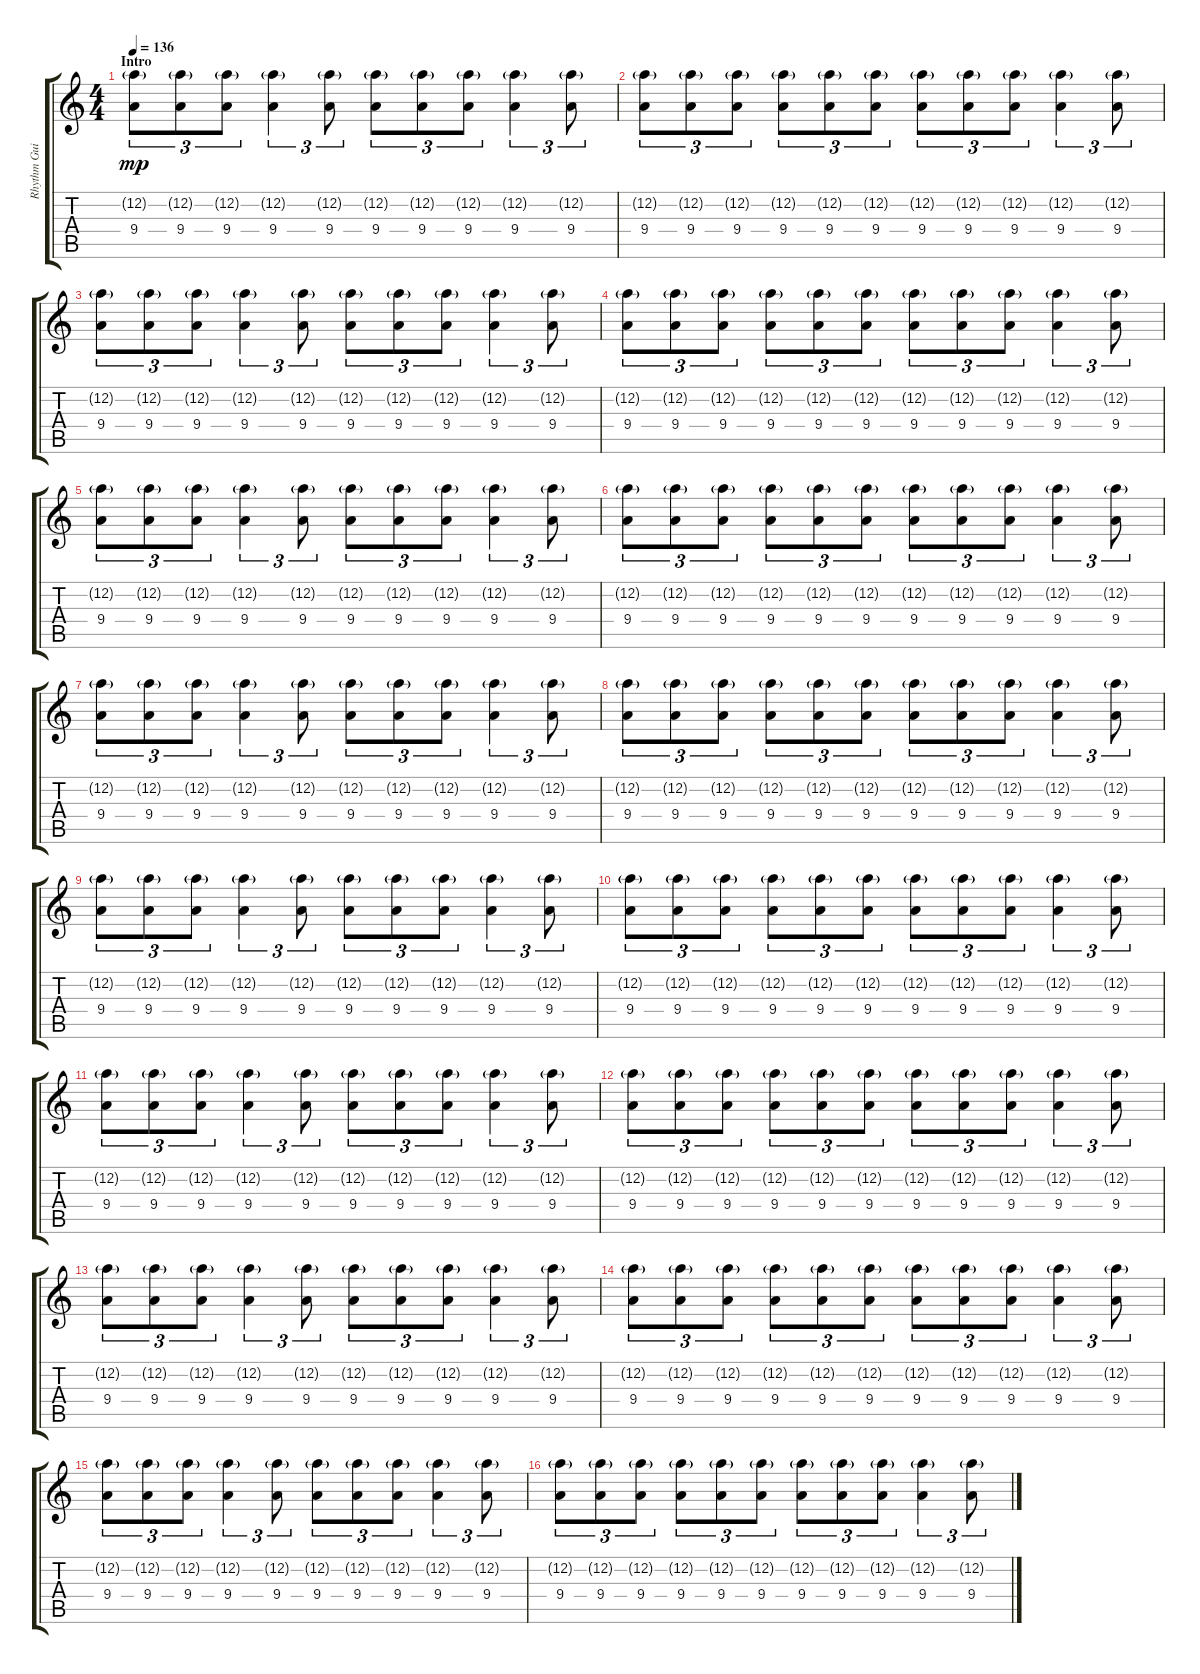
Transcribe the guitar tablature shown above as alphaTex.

\track ("Rhythm Guitar - Right" "Rhythm Gui") {instrument overdrivenguitar}
\staff {score tabs}
\tuning (D4 A3 F3 C3 G2 D2) {hide}
\ts (4 4)
\section ("" "Intro")
\tempo 136
\clef g2
\ks c
(12.2{g} 9.4).8{tu (3 2) dy mp instrument overdrivenguitar} (12.2{g} 9.4).8{tu (3 2)} (12.2{g} 9.4).8{tu (3 2)} (12.2{g} 9.4).4{tu (3 2)} (12.2{g} 9.4).8{tu (3 2)} (12.2{g} 9.4).8{tu (3 2)} (12.2{g} 9.4).8{tu (3 2)} (12.2{g} 9.4).8{tu (3 2)} (12.2{g} 9.4).4{tu (3 2)} (12.2{g} 9.4).8{tu (3 2)} |
(12.2{g} 9.4).8{tu (3 2)} (12.2{g} 9.4).8{tu (3 2)} (12.2{g} 9.4).8{tu (3 2)} (12.2{g} 9.4).8{tu (3 2)} (12.2{g} 9.4).8{tu (3 2)} (12.2{g} 9.4).8{tu (3 2)} (12.2{g} 9.4).8{tu (3 2)} (12.2{g} 9.4).8{tu (3 2)} (12.2{g} 9.4).8{tu (3 2)} (12.2{g} 9.4).4{tu (3 2)} (12.2{g} 9.4).8{tu (3 2)} |
(12.2{g} 9.4).8{tu (3 2)} (12.2{g} 9.4).8{tu (3 2)} (12.2{g} 9.4).8{tu (3 2)} (12.2{g} 9.4).4{tu (3 2)} (12.2{g} 9.4).8{tu (3 2)} (12.2{g} 9.4).8{tu (3 2)} (12.2{g} 9.4).8{tu (3 2)} (12.2{g} 9.4).8{tu (3 2)} (12.2{g} 9.4).4{tu (3 2)} (12.2{g} 9.4).8{tu (3 2)} |
(12.2{g} 9.4).8{tu (3 2)} (12.2{g} 9.4).8{tu (3 2)} (12.2{g} 9.4).8{tu (3 2)} (12.2{g} 9.4).8{tu (3 2)} (12.2{g} 9.4).8{tu (3 2)} (12.2{g} 9.4).8{tu (3 2)} (12.2{g} 9.4).8{tu (3 2)} (12.2{g} 9.4).8{tu (3 2)} (12.2{g} 9.4).8{tu (3 2)} (12.2{g} 9.4).4{tu (3 2)} (12.2{g} 9.4).8{tu (3 2)} |
(12.2{g} 9.4).8{tu (3 2)} (12.2{g} 9.4).8{tu (3 2)} (12.2{g} 9.4).8{tu (3 2)} (12.2{g} 9.4).4{tu (3 2)} (12.2{g} 9.4).8{tu (3 2)} (12.2{g} 9.4).8{tu (3 2)} (12.2{g} 9.4).8{tu (3 2)} (12.2{g} 9.4).8{tu (3 2)} (12.2{g} 9.4).4{tu (3 2)} (12.2{g} 9.4).8{tu (3 2)} |
(12.2{g} 9.4).8{tu (3 2)} (12.2{g} 9.4).8{tu (3 2)} (12.2{g} 9.4).8{tu (3 2)} (12.2{g} 9.4).8{tu (3 2)} (12.2{g} 9.4).8{tu (3 2)} (12.2{g} 9.4).8{tu (3 2)} (12.2{g} 9.4).8{tu (3 2)} (12.2{g} 9.4).8{tu (3 2)} (12.2{g} 9.4).8{tu (3 2)} (12.2{g} 9.4).4{tu (3 2)} (12.2{g} 9.4).8{tu (3 2)} |
(12.2{g} 9.4).8{tu (3 2)} (12.2{g} 9.4).8{tu (3 2)} (12.2{g} 9.4).8{tu (3 2)} (12.2{g} 9.4).4{tu (3 2)} (12.2{g} 9.4).8{tu (3 2)} (12.2{g} 9.4).8{tu (3 2)} (12.2{g} 9.4).8{tu (3 2)} (12.2{g} 9.4).8{tu (3 2)} (12.2{g} 9.4).4{tu (3 2)} (12.2{g} 9.4).8{tu (3 2)} |
(12.2{g} 9.4).8{tu (3 2)} (12.2{g} 9.4).8{tu (3 2)} (12.2{g} 9.4).8{tu (3 2)} (12.2{g} 9.4).8{tu (3 2)} (12.2{g} 9.4).8{tu (3 2)} (12.2{g} 9.4).8{tu (3 2)} (12.2{g} 9.4).8{tu (3 2)} (12.2{g} 9.4).8{tu (3 2)} (12.2{g} 9.4).8{tu (3 2)} (12.2{g} 9.4).4{tu (3 2)} (12.2{g} 9.4).8{tu (3 2)} |
(12.2{g} 9.4).8{tu (3 2)} (12.2{g} 9.4).8{tu (3 2)} (12.2{g} 9.4).8{tu (3 2)} (12.2{g} 9.4).4{tu (3 2)} (12.2{g} 9.4).8{tu (3 2)} (12.2{g} 9.4).8{tu (3 2)} (12.2{g} 9.4).8{tu (3 2)} (12.2{g} 9.4).8{tu (3 2)} (12.2{g} 9.4).4{tu (3 2)} (12.2{g} 9.4).8{tu (3 2)} |
(12.2{g} 9.4).8{tu (3 2)} (12.2{g} 9.4).8{tu (3 2)} (12.2{g} 9.4).8{tu (3 2)} (12.2{g} 9.4).8{tu (3 2)} (12.2{g} 9.4).8{tu (3 2)} (12.2{g} 9.4).8{tu (3 2)} (12.2{g} 9.4).8{tu (3 2)} (12.2{g} 9.4).8{tu (3 2)} (12.2{g} 9.4).8{tu (3 2)} (12.2{g} 9.4).4{tu (3 2)} (12.2{g} 9.4).8{tu (3 2)} |
(12.2{g} 9.4).8{tu (3 2)} (12.2{g} 9.4).8{tu (3 2)} (12.2{g} 9.4).8{tu (3 2)} (12.2{g} 9.4).4{tu (3 2)} (12.2{g} 9.4).8{tu (3 2)} (12.2{g} 9.4).8{tu (3 2)} (12.2{g} 9.4).8{tu (3 2)} (12.2{g} 9.4).8{tu (3 2)} (12.2{g} 9.4).4{tu (3 2)} (12.2{g} 9.4).8{tu (3 2)} |
(12.2{g} 9.4).8{tu (3 2)} (12.2{g} 9.4).8{tu (3 2)} (12.2{g} 9.4).8{tu (3 2)} (12.2{g} 9.4).8{tu (3 2)} (12.2{g} 9.4).8{tu (3 2)} (12.2{g} 9.4).8{tu (3 2)} (12.2{g} 9.4).8{tu (3 2)} (12.2{g} 9.4).8{tu (3 2)} (12.2{g} 9.4).8{tu (3 2)} (12.2{g} 9.4).4{tu (3 2)} (12.2{g} 9.4).8{tu (3 2)} |
(12.2{g} 9.4).8{tu (3 2)} (12.2{g} 9.4).8{tu (3 2)} (12.2{g} 9.4).8{tu (3 2)} (12.2{g} 9.4).4{tu (3 2)} (12.2{g} 9.4).8{tu (3 2)} (12.2{g} 9.4).8{tu (3 2)} (12.2{g} 9.4).8{tu (3 2)} (12.2{g} 9.4).8{tu (3 2)} (12.2{g} 9.4).4{tu (3 2)} (12.2{g} 9.4).8{tu (3 2)} |
(12.2{g} 9.4).8{tu (3 2)} (12.2{g} 9.4).8{tu (3 2)} (12.2{g} 9.4).8{tu (3 2)} (12.2{g} 9.4).8{tu (3 2)} (12.2{g} 9.4).8{tu (3 2)} (12.2{g} 9.4).8{tu (3 2)} (12.2{g} 9.4).8{tu (3 2)} (12.2{g} 9.4).8{tu (3 2)} (12.2{g} 9.4).8{tu (3 2)} (12.2{g} 9.4).4{tu (3 2)} (12.2{g} 9.4).8{tu (3 2)} |
(12.2{g} 9.4).8{tu (3 2)} (12.2{g} 9.4).8{tu (3 2)} (12.2{g} 9.4).8{tu (3 2)} (12.2{g} 9.4).4{tu (3 2)} (12.2{g} 9.4).8{tu (3 2)} (12.2{g} 9.4).8{tu (3 2)} (12.2{g} 9.4).8{tu (3 2)} (12.2{g} 9.4).8{tu (3 2)} (12.2{g} 9.4).4{tu (3 2)} (12.2{g} 9.4).8{tu (3 2)} |
(12.2{g} 9.4).8{tu (3 2)} (12.2{g} 9.4).8{tu (3 2)} (12.2{g} 9.4).8{tu (3 2)} (12.2{g} 9.4).8{tu (3 2)} (12.2{g} 9.4).8{tu (3 2)} (12.2{g} 9.4).8{tu (3 2)} (12.2{g} 9.4).8{tu (3 2)} (12.2{g} 9.4).8{tu (3 2)} (12.2{g} 9.4).8{tu (3 2)} (12.2{g} 9.4).4{tu (3 2)} (12.2{g} 9.4).8{tu (3 2)}
